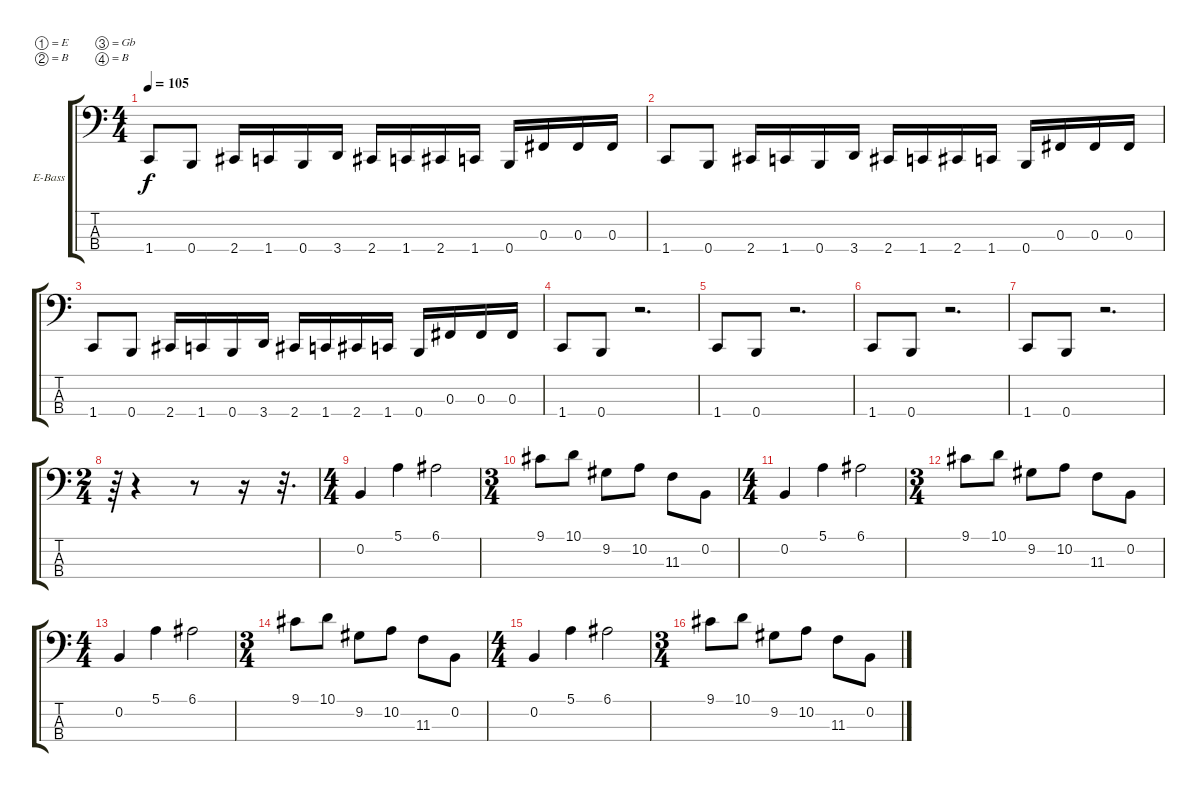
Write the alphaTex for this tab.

\bracketExtendMode groupsimilarinstruments
\firstSystemTrackNameOrientation horizontal
\otherSystemsTrackNameOrientation horizontal
\track ("[DENWER]" "E-Bass") {instrument electricbassfinger}
\staff {score tabs}
\tuning (E2 B1 Gb1 B0)
\ts (4 4)
\tempo 105
\clef f4
\ks c
1.4.8{dy f} 0.4.8 2.4.16 1.4.16 0.4.16 3.4.16 2.4.16 1.4.16 2.4.16 1.4.16 0.4.16 0.3.16 0.3.16 0.3.16 |
1.4.8 0.4.8 2.4.16 1.4.16 0.4.16 3.4.16 2.4.16 1.4.16 2.4.16 1.4.16 0.4.16 0.3.16 0.3.16 0.3.16 |
1.4.8 0.4.8 2.4.16 1.4.16 0.4.16 3.4.16 2.4.16 1.4.16 2.4.16 1.4.16 0.4.16 0.3.16 0.3.16 0.3.16 |
1.4.8 0.4.8 r.2{d} |
1.4.8 0.4.8 r.2{d} |
1.4.8 0.4.8 r.2{d} |
1.4.8 0.4.8 r.2{d} |
\ts (2 4)
r.64 r.4 r.8 r.16 r.32{d} |
\ts (4 4)
0.2.4 5.1.4 6.1.2 |
\ts (3 4)
9.1.8 10.1.8 9.2.8 10.2.8 11.3.8 0.2.8 |
\ts (4 4)
0.2.4 5.1.4 6.1.2 |
\ts (3 4)
9.1.8 10.1.8 9.2.8 10.2.8 11.3.8 0.2.8 |
\ts (4 4)
0.2.4 5.1.4 6.1.2 |
\ts (3 4)
9.1.8 10.1.8 9.2.8 10.2.8 11.3.8 0.2.8 |
\ts (4 4)
0.2.4 5.1.4 6.1.2 |
\ts (3 4)
9.1.8 10.1.8 9.2.8 10.2.8 11.3.8 0.2.8
